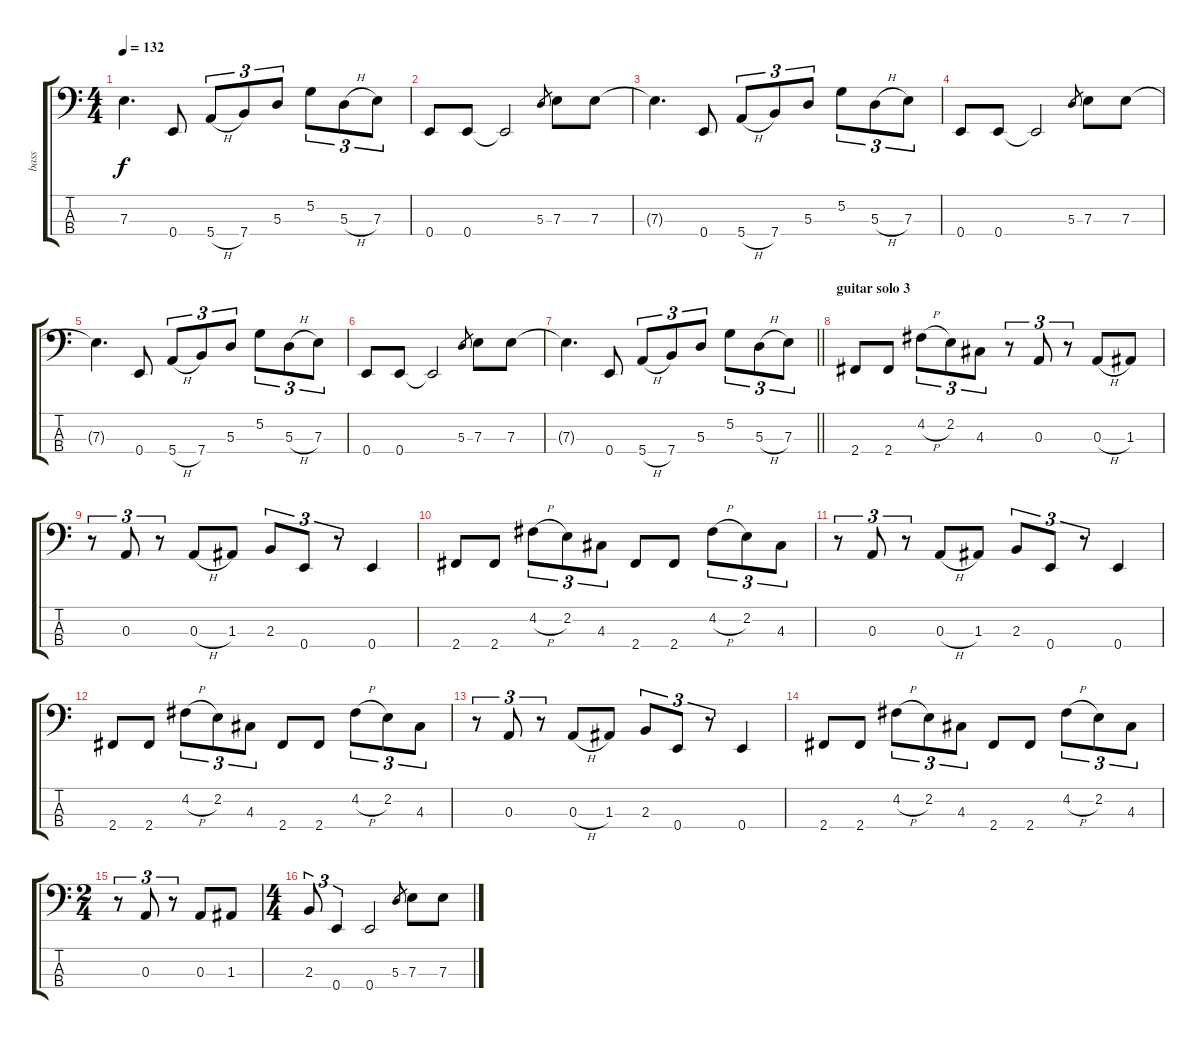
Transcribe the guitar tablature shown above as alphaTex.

\track ("bass" "bass") {instrument electricbasspick}
\staff {score tabs}
\tuning (G2 D2 A1 E1) {hide}
\ts (4 4)
\tempo 132
\clef f4
\ks c
7.3{t}.4{d dy f} 0.4.8 5.4{h}.8{tu (3 2)} 7.4.8{tu (3 2)} 5.3.8{tu (3 2)} 5.2.8{tu (3 2)} 5.3{h}.8{tu (3 2)} 7.3.8{tu (3 2)} |
0.4.8 0.4.8 0.4{t}.2 5.3.8{gr} 7.3.8 7.3.8 |
7.3{t}.4{d} 0.4.8 5.4{h}.8{tu (3 2)} 7.4.8{tu (3 2)} 5.3.8{tu (3 2)} 5.2.8{tu (3 2)} 5.3{h}.8{tu (3 2)} 7.3.8{tu (3 2)} |
0.4.8 0.4.8 0.4{t}.2 5.3.8{gr} 7.3.8 7.3.8 |
7.3{t}.4{d} 0.4.8 5.4{h}.8{tu (3 2)} 7.4.8{tu (3 2)} 5.3.8{tu (3 2)} 5.2.8{tu (3 2)} 5.3{h}.8{tu (3 2)} 7.3.8{tu (3 2)} |
0.4.8 0.4.8 0.4{t}.2 5.3.8{gr} 7.3.8 7.3.8 |
\barLineRight lightlight
7.3{t}.4{d} 0.4.8 5.4{h}.8{tu (3 2)} 7.4.8{tu (3 2)} 5.3.8{tu (3 2)} 5.2.8{tu (3 2)} 5.3{h}.8{tu (3 2)} 7.3.8{tu (3 2)} |
\section ("" "guitar solo 3")
2.4.8 2.4.8 4.2{h}.8{tu (3 2)} 2.2.8{tu (3 2)} 4.3.8{tu (3 2)} r.8{tu (3 2)} 0.3.8{tu (3 2)} r.8{tu (3 2)} 0.3{h}.8 1.3.8 |
r.8{tu (3 2)} 0.3.8{tu (3 2)} r.8{tu (3 2)} 0.3{h}.8 1.3.8 2.3.8{tu (3 2)} 0.4.8{tu (3 2)} r.8{tu (3 2)} 0.4.4 |
2.4.8 2.4.8 4.2{h}.8{tu (3 2)} 2.2.8{tu (3 2)} 4.3.8{tu (3 2)} 2.4.8 2.4.8 4.2{h}.8{tu (3 2)} 2.2.8{tu (3 2)} 4.3.8{tu (3 2)} |
r.8{tu (3 2)} 0.3.8{tu (3 2)} r.8{tu (3 2)} 0.3{h}.8 1.3.8 2.3.8{tu (3 2)} 0.4.8{tu (3 2)} r.8{tu (3 2)} 0.4.4 |
2.4.8 2.4.8 4.2{h}.8{tu (3 2)} 2.2.8{tu (3 2)} 4.3.8{tu (3 2)} 2.4.8 2.4.8 4.2{h}.8{tu (3 2)} 2.2.8{tu (3 2)} 4.3.8{tu (3 2)} |
r.8{tu (3 2)} 0.3.8{tu (3 2)} r.8{tu (3 2)} 0.3{h}.8 1.3.8 2.3.8{tu (3 2)} 0.4.8{tu (3 2)} r.8{tu (3 2)} 0.4.4 |
2.4.8 2.4.8 4.2{h}.8{tu (3 2)} 2.2.8{tu (3 2)} 4.3.8{tu (3 2)} 2.4.8 2.4.8 4.2{h}.8{tu (3 2)} 2.2.8{tu (3 2)} 4.3.8{tu (3 2)} |
\ts (2 4)
r.8{tu (3 2)} 0.3.8{tu (3 2)} r.8{tu (3 2)} 0.3.8 1.3.8 |
\ts (4 4)
2.3.8{tu (3 2)} 0.4.4{tu (3 2)} 0.4.2 5.3.8{gr} 7.3.8 7.3.8
